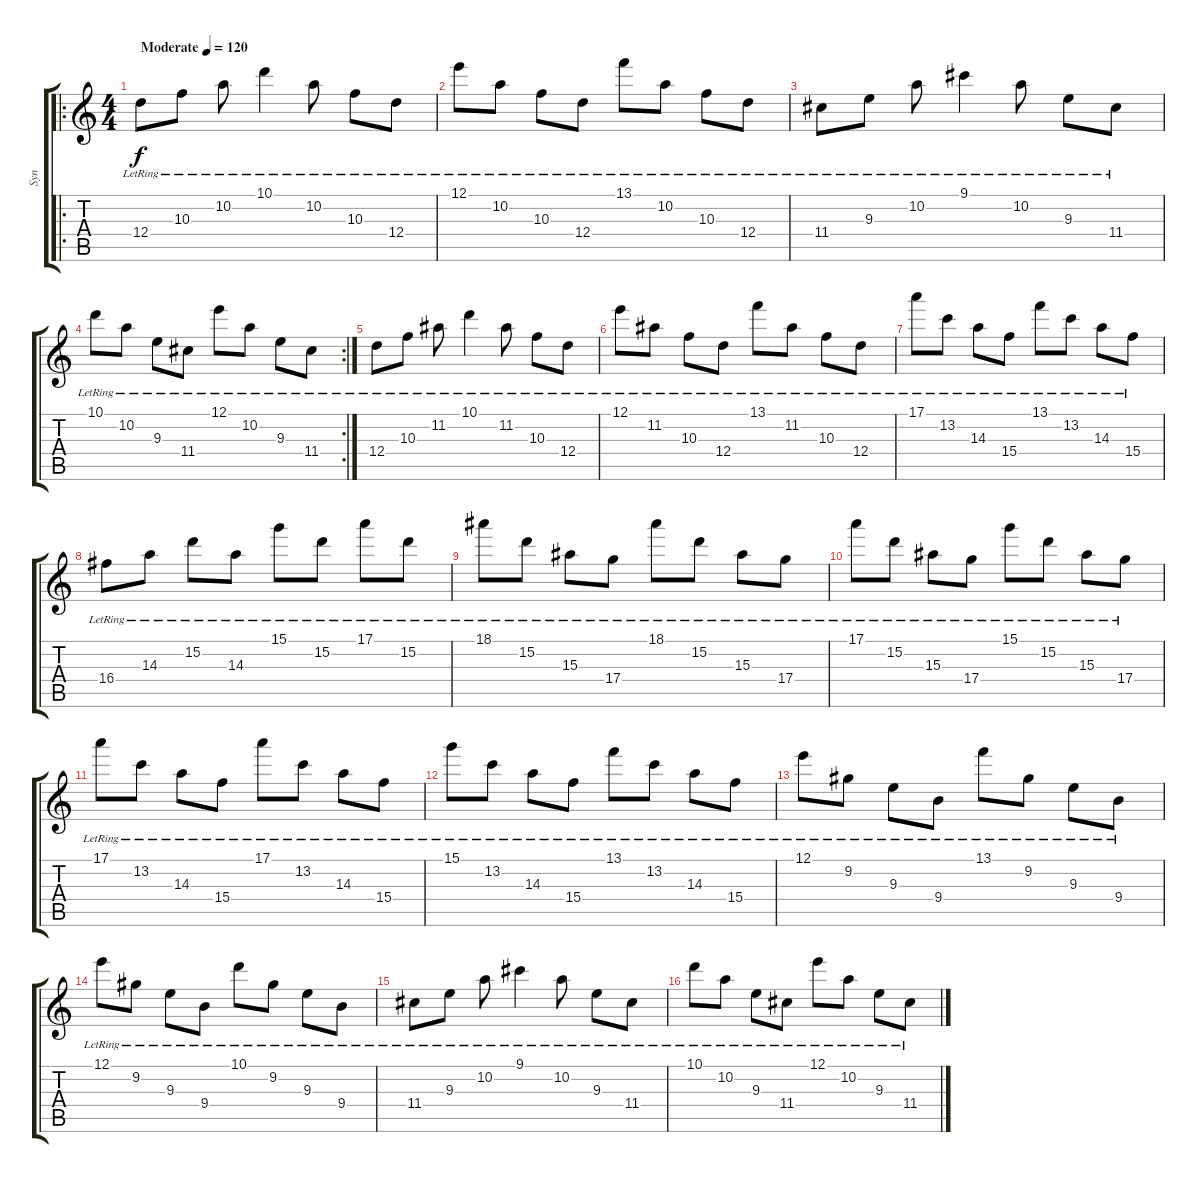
\track ("Syn" "Syn") {instrument electricguitarjazz}
\staff {score tabs}
\tuning (E4 B3 G3 D3 A2 E2) {hide}
\ro
\ts (4 4)
\tempo (120 "Moderate")
\clef g2
\ks c
12.4{lr}.8{dy f instrument electricguitarjazz} 10.3{lr}.8 10.2{lr}.8 10.1{lr}.4 10.2{lr}.8 10.3{lr}.8 12.4{lr}.8 |
12.1{lr}.8 10.2{lr}.8 10.3{lr}.8 12.4{lr}.8 13.1{lr}.8 10.2{lr}.8 10.3{lr}.8 12.4{lr}.8 |
11.4{lr}.8 9.3{lr}.8 10.2{lr}.8 9.1{lr}.4 10.2{lr}.8 9.3{lr}.8 11.4{lr}.8 |
\rc 2
10.1{lr}.8 10.2{lr}.8 9.3{lr}.8 11.4{lr}.8 12.1{lr}.8 10.2{lr}.8 9.3{lr}.8 11.4{lr}.8 |
12.4{lr}.8 10.3{lr}.8 11.2{lr}.8 10.1{lr}.4 11.2{lr}.8 10.3{lr}.8 12.4{lr}.8 |
12.1{lr}.8 11.2{lr}.8 10.3{lr}.8 12.4{lr}.8 13.1{lr}.8 11.2{lr}.8 10.3{lr}.8 12.4{lr}.8 |
17.1{lr}.8 13.2{lr}.8 14.3{lr}.8 15.4{lr}.8 13.1{lr}.8 13.2{lr}.8 14.3{lr}.8 15.4{lr}.8 |
16.4{lr}.8 14.3{lr}.8 15.2{lr}.8 14.3{lr}.8 15.1{lr}.8 15.2{lr}.8 17.1{lr}.8 15.2{lr}.8 |
18.1{lr}.8 15.2{lr}.8 15.3{lr}.8 17.4{lr}.8 18.1{lr}.8 15.2{lr}.8 15.3{lr}.8 17.4{lr}.8 |
17.1{lr}.8 15.2{lr}.8 15.3{lr}.8 17.4{lr}.8 15.1{lr}.8 15.2{lr}.8 15.3{lr}.8 17.4{lr}.8 |
17.1{lr}.8 13.2{lr}.8 14.3{lr}.8 15.4{lr}.8 17.1{lr}.8 13.2{lr}.8 14.3{lr}.8 15.4{lr}.8 |
15.1{lr}.8 13.2{lr}.8 14.3{lr}.8 15.4{lr}.8 13.1{lr}.8 13.2{lr}.8 14.3{lr}.8 15.4{lr}.8 |
12.1{lr}.8 9.2{lr}.8 9.3{lr}.8 9.4{lr}.8 13.1{lr}.8 9.2{lr}.8 9.3{lr}.8 9.4{lr}.8 |
12.1{lr}.8 9.2{lr}.8 9.3{lr}.8 9.4{lr}.8 10.1{lr}.8 9.2{lr}.8 9.3{lr}.8 9.4{lr}.8 |
11.4{lr}.8 9.3{lr}.8 10.2{lr}.8 9.1{lr}.4 10.2{lr}.8 9.3{lr}.8 11.4{lr}.8 |
10.1{lr}.8 10.2{lr}.8 9.3{lr}.8 11.4{lr}.8 12.1{lr}.8 10.2{lr}.8 9.3{lr}.8 11.4{lr}.8
